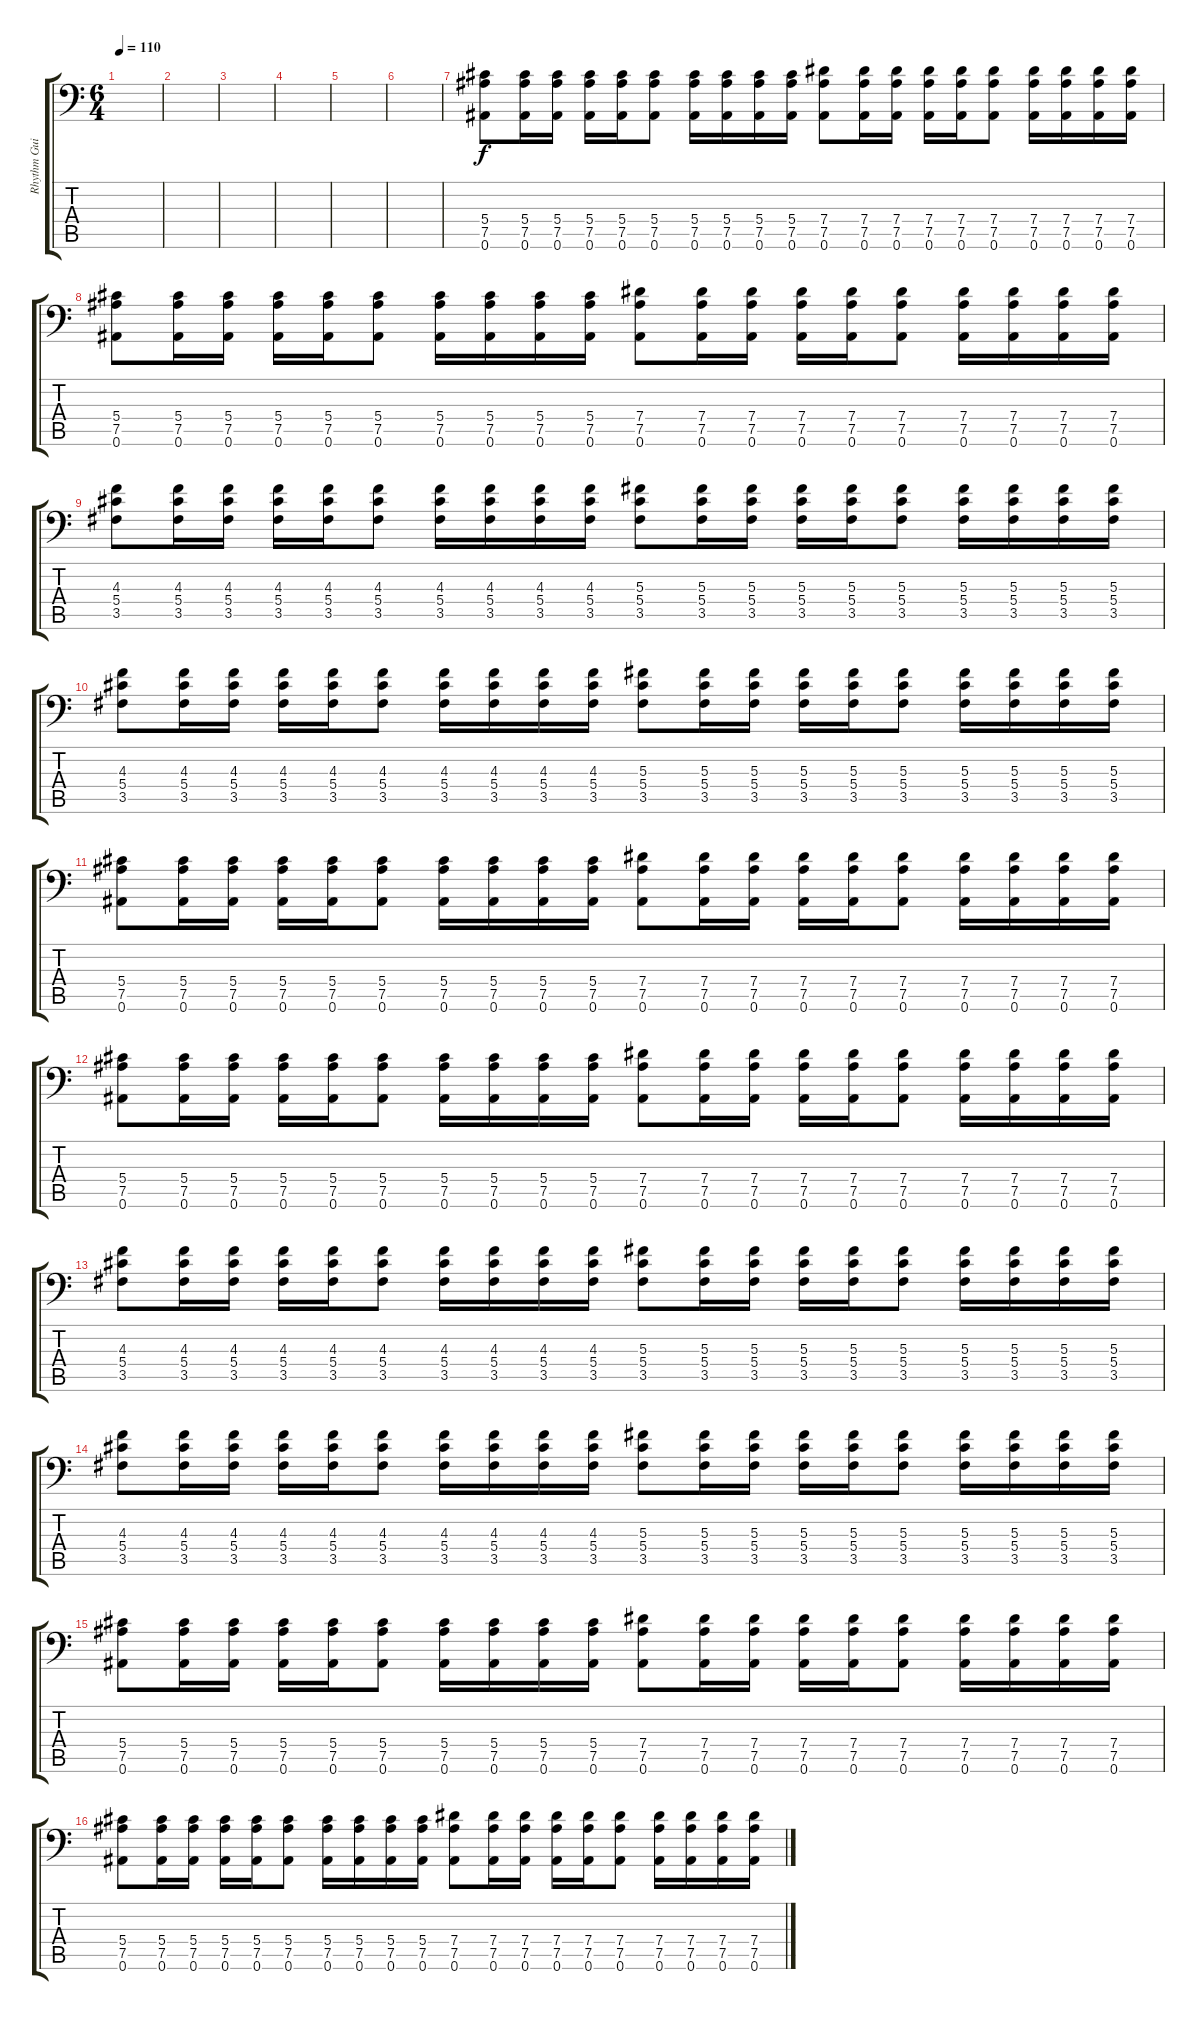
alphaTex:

\track ("Rhythm Guitar I" "Rhythm Gui") {instrument distortionguitar}
\staff {score tabs}
\tuning (Bb3 F3 Db3 Ab2 Eb2 Bb1) {hide}
\ts (6 4)
\tempo 110
\clef f4
\ks c
|
|
|
|
|
|
(5.4 7.5 0.6).8 (5.4 7.5 0.6).16 (5.4 7.5 0.6).16 (5.4 7.5 0.6).16 (5.4 7.5 0.6).16 (5.4 7.5 0.6).8 (5.4 7.5 0.6).16 (5.4 7.5 0.6).16 (5.4 7.5 0.6).16 (5.4 7.5 0.6).16 (7.4 7.5 0.6).8 (7.4 7.5 0.6).16 (7.4 7.5 0.6).16 (7.4 7.5 0.6).16 (7.4 7.5 0.6).16 (7.4 7.5 0.6).8 (7.4 7.5 0.6).16 (7.4 7.5 0.6).16 (7.4 7.5 0.6).16 (7.4 7.5 0.6).16 |
(5.4 7.5 0.6).8 (5.4 7.5 0.6).16 (5.4 7.5 0.6).16 (5.4 7.5 0.6).16 (5.4 7.5 0.6).16 (5.4 7.5 0.6).8 (5.4 7.5 0.6).16 (5.4 7.5 0.6).16 (5.4 7.5 0.6).16 (5.4 7.5 0.6).16 (7.4 7.5 0.6).8 (7.4 7.5 0.6).16 (7.4 7.5 0.6).16 (7.4 7.5 0.6).16 (7.4 7.5 0.6).16 (7.4 7.5 0.6).8 (7.4 7.5 0.6).16 (7.4 7.5 0.6).16 (7.4 7.5 0.6).16 (7.4 7.5 0.6).16 |
(4.3 5.4 3.5).8 (4.3 5.4 3.5).16 (4.3 5.4 3.5).16 (4.3 5.4 3.5).16 (4.3 5.4 3.5).16 (4.3 5.4 3.5).8 (4.3 5.4 3.5).16 (4.3 5.4 3.5).16 (4.3 5.4 3.5).16 (4.3 5.4 3.5).16 (5.3 5.4 3.5).8 (5.3 5.4 3.5).16 (5.3 5.4 3.5).16 (5.3 5.4 3.5).16 (5.3 5.4 3.5).16 (5.3 5.4 3.5).8 (5.3 5.4 3.5).16 (5.3 5.4 3.5).16 (5.3 5.4 3.5).16 (5.3 5.4 3.5).16 |
(4.3 5.4 3.5).8 (4.3 5.4 3.5).16 (4.3 5.4 3.5).16 (4.3 5.4 3.5).16 (4.3 5.4 3.5).16 (4.3 5.4 3.5).8 (4.3 5.4 3.5).16 (4.3 5.4 3.5).16 (4.3 5.4 3.5).16 (4.3 5.4 3.5).16 (5.3 5.4 3.5).8 (5.3 5.4 3.5).16 (5.3 5.4 3.5).16 (5.3 5.4 3.5).16 (5.3 5.4 3.5).16 (5.3 5.4 3.5).8 (5.3 5.4 3.5).16 (5.3 5.4 3.5).16 (5.3 5.4 3.5).16 (5.3 5.4 3.5).16 |
(5.4 7.5 0.6).8 (5.4 7.5 0.6).16 (5.4 7.5 0.6).16 (5.4 7.5 0.6).16 (5.4 7.5 0.6).16 (5.4 7.5 0.6).8 (5.4 7.5 0.6).16 (5.4 7.5 0.6).16 (5.4 7.5 0.6).16 (5.4 7.5 0.6).16 (7.4 7.5 0.6).8 (7.4 7.5 0.6).16 (7.4 7.5 0.6).16 (7.4 7.5 0.6).16 (7.4 7.5 0.6).16 (7.4 7.5 0.6).8 (7.4 7.5 0.6).16 (7.4 7.5 0.6).16 (7.4 7.5 0.6).16 (7.4 7.5 0.6).16 |
(5.4 7.5 0.6).8 (5.4 7.5 0.6).16 (5.4 7.5 0.6).16 (5.4 7.5 0.6).16 (5.4 7.5 0.6).16 (5.4 7.5 0.6).8 (5.4 7.5 0.6).16 (5.4 7.5 0.6).16 (5.4 7.5 0.6).16 (5.4 7.5 0.6).16 (7.4 7.5 0.6).8 (7.4 7.5 0.6).16 (7.4 7.5 0.6).16 (7.4 7.5 0.6).16 (7.4 7.5 0.6).16 (7.4 7.5 0.6).8 (7.4 7.5 0.6).16 (7.4 7.5 0.6).16 (7.4 7.5 0.6).16 (7.4 7.5 0.6).16 |
(4.3 5.4 3.5).8 (4.3 5.4 3.5).16 (4.3 5.4 3.5).16 (4.3 5.4 3.5).16 (4.3 5.4 3.5).16 (4.3 5.4 3.5).8 (4.3 5.4 3.5).16 (4.3 5.4 3.5).16 (4.3 5.4 3.5).16 (4.3 5.4 3.5).16 (5.3 5.4 3.5).8 (5.3 5.4 3.5).16 (5.3 5.4 3.5).16 (5.3 5.4 3.5).16 (5.3 5.4 3.5).16 (5.3 5.4 3.5).8 (5.3 5.4 3.5).16 (5.3 5.4 3.5).16 (5.3 5.4 3.5).16 (5.3 5.4 3.5).16 |
(4.3 5.4 3.5).8 (4.3 5.4 3.5).16 (4.3 5.4 3.5).16 (4.3 5.4 3.5).16 (4.3 5.4 3.5).16 (4.3 5.4 3.5).8 (4.3 5.4 3.5).16 (4.3 5.4 3.5).16 (4.3 5.4 3.5).16 (4.3 5.4 3.5).16 (5.3 5.4 3.5).8 (5.3 5.4 3.5).16 (5.3 5.4 3.5).16 (5.3 5.4 3.5).16 (5.3 5.4 3.5).16 (5.3 5.4 3.5).8 (5.3 5.4 3.5).16 (5.3 5.4 3.5).16 (5.3 5.4 3.5).16 (5.3 5.4 3.5).16 |
(5.4 7.5 0.6).8 (5.4 7.5 0.6).16 (5.4 7.5 0.6).16 (5.4 7.5 0.6).16 (5.4 7.5 0.6).16 (5.4 7.5 0.6).8 (5.4 7.5 0.6).16 (5.4 7.5 0.6).16 (5.4 7.5 0.6).16 (5.4 7.5 0.6).16 (7.4 7.5 0.6).8 (7.4 7.5 0.6).16 (7.4 7.5 0.6).16 (7.4 7.5 0.6).16 (7.4 7.5 0.6).16 (7.4 7.5 0.6).8 (7.4 7.5 0.6).16 (7.4 7.5 0.6).16 (7.4 7.5 0.6).16 (7.4 7.5 0.6).16 |
(5.4 7.5 0.6).8 (5.4 7.5 0.6).16 (5.4 7.5 0.6).16 (5.4 7.5 0.6).16 (5.4 7.5 0.6).16 (5.4 7.5 0.6).8 (5.4 7.5 0.6).16 (5.4 7.5 0.6).16 (5.4 7.5 0.6).16 (5.4 7.5 0.6).16 (7.4 7.5 0.6).8 (7.4 7.5 0.6).16 (7.4 7.5 0.6).16 (7.4 7.5 0.6).16 (7.4 7.5 0.6).16 (7.4 7.5 0.6).8 (7.4 7.5 0.6).16 (7.4 7.5 0.6).16 (7.4 7.5 0.6).16 (7.4 7.5 0.6).16
